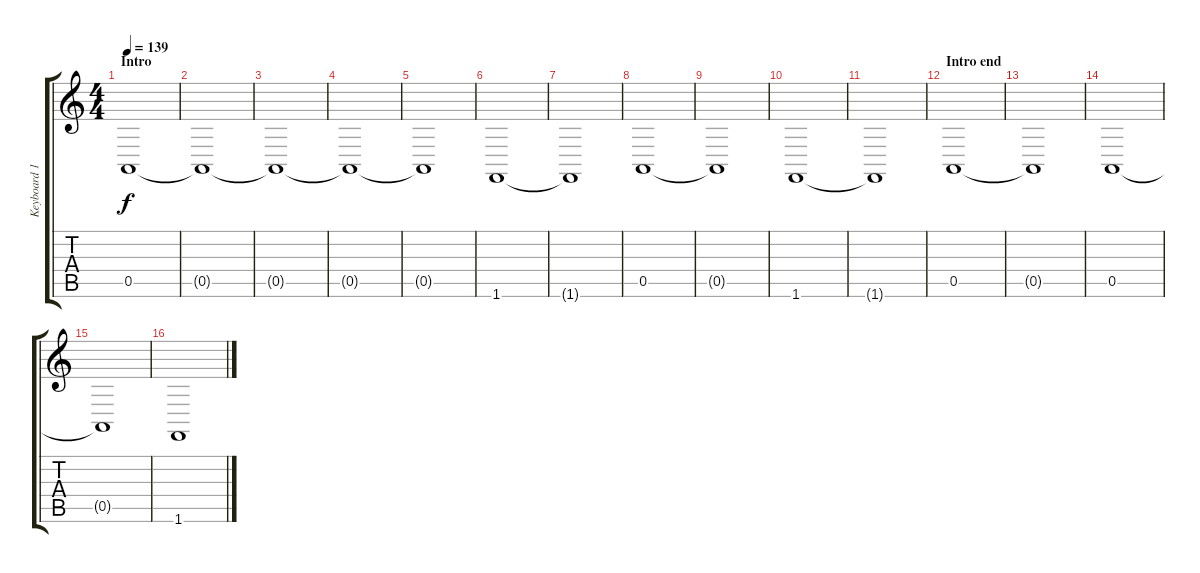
\track ("Keyboard 1" "Keyboard 1") {instrument stringensemble1}
\staff {score tabs}
\tuning (E4 B3 G3 D3 A2 E2) {hide}
\ts (4 4)
\section ("" "Intro")
\tempo 139
\clef g2
\ks c
0.5.1{dy f instrument stringensemble1} |
0.5{t}.1 |
0.5{t}.1 |
0.5{t}.1 |
0.5{t}.1 |
1.6.1 |
1.6{t}.1 |
0.5.1 |
0.5{t}.1 |
1.6.1 |
1.6{t}.1 |
\section ("" "Intro end")
0.5.1 |
0.5{t}.1 |
0.5.1 |
0.5{t}.1 |
1.6.1
